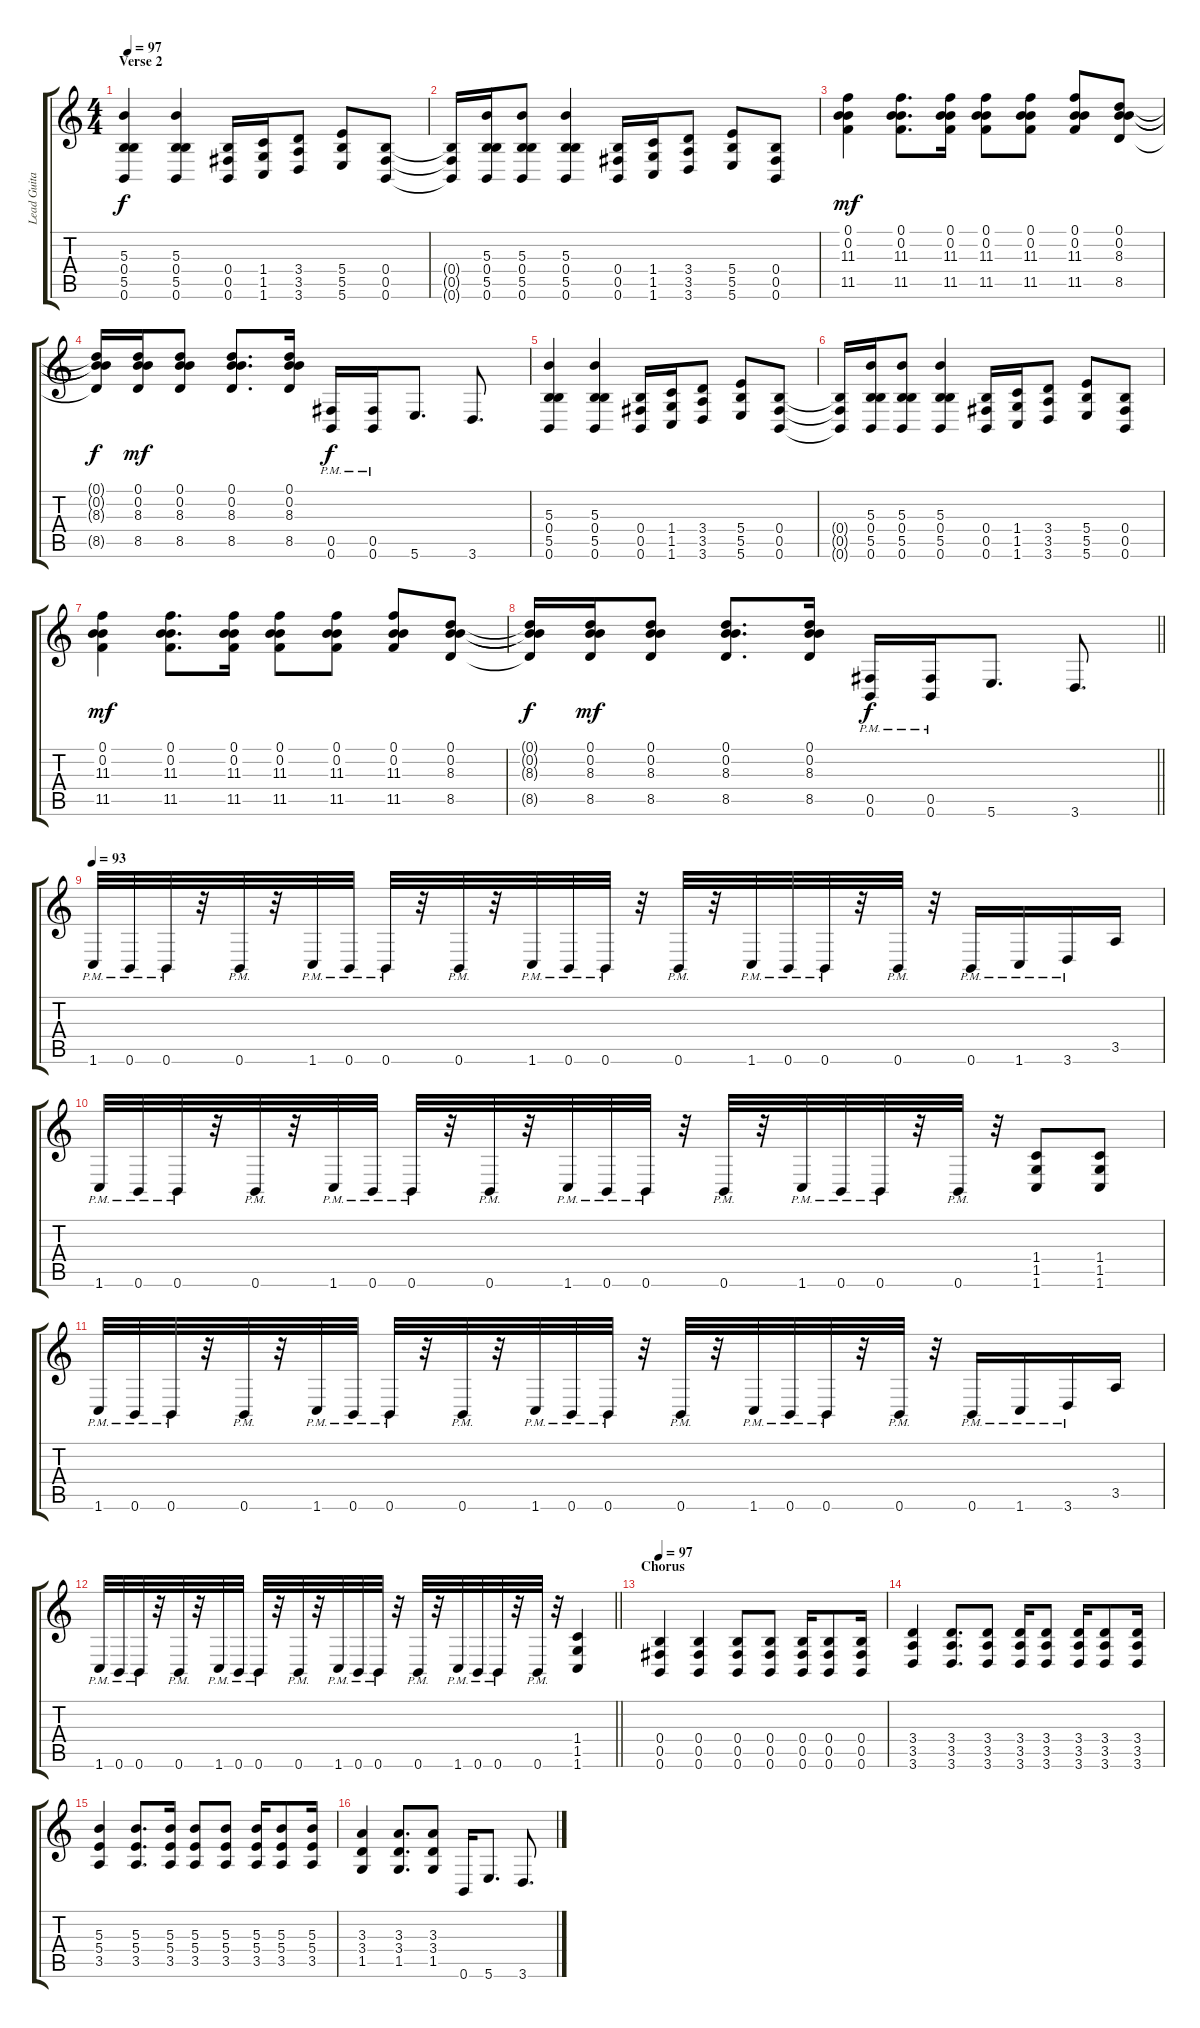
\track ("Lead Guitar" "Lead Guita") {instrument distortionguitar}
\staff {score tabs}
\tuning (B3 B3 Gb3 B2 Gb2 B1) {hide}
\ts (4 4)
\section ("" "Verse 2")
\tempo 97
\clef g2
\ks c
(5.3 0.4 5.5 0.6).4{dy f balance 0} (5.3 0.4 5.5 0.6).4 (0.4 0.5 0.6).16 (1.4 1.5 1.6).16 (3.4 3.5 3.6).8 (5.4 5.5 5.6).8 (0.4 0.5 0.6).8 |
(0.4{t} 0.5{t} 0.6{t}).16 (5.3 0.4 5.5 0.6).16 (5.3 0.4 5.5 0.6).8 (5.3 0.4 5.5 0.6).4 (0.4 0.5 0.6).16 (1.4 1.5 1.6).16 (3.4 3.5 3.6).8 (5.4 5.5 5.6).8 (0.4 0.5 0.6).8 |
(0.1 0.2 11.3 11.5).4{dy mf} (0.1 0.2 11.3 11.5).8{d} (0.1 0.2 11.3 11.5).16 (0.1 0.2 11.3 11.5).8 (0.1 0.2 11.3 11.5).8 (0.1 0.2 11.3 11.5).8 (0.1 0.2 8.3 8.5).8 |
(0.1{t} 0.2{t} 8.3{t} 8.5{t}).16{dy f} (0.1 0.2 8.3 8.5).16{dy mf} (0.1 0.2 8.3 8.5).8 (0.1 0.2 8.3 8.5).8{d} (0.1 0.2 8.3 8.5).16 (0.5{pm} 0.6{pm}).16{dy f} (0.5{pm} 0.6{pm}).16 5.6.8{d} 3.6.8{d} |
(5.3 0.4 5.5 0.6).4 (5.3 0.4 5.5 0.6).4 (0.4 0.5 0.6).16 (1.4 1.5 1.6).16 (3.4 3.5 3.6).8 (5.4 5.5 5.6).8 (0.4 0.5 0.6).8 |
(0.4{t} 0.5{t} 0.6{t}).16 (5.3 0.4 5.5 0.6).16 (5.3 0.4 5.5 0.6).8 (5.3 0.4 5.5 0.6).4 (0.4 0.5 0.6).16 (1.4 1.5 1.6).16 (3.4 3.5 3.6).8 (5.4 5.5 5.6).8 (0.4 0.5 0.6).8 |
(0.1 0.2 11.3 11.5).4{dy mf} (0.1 0.2 11.3 11.5).8{d} (0.1 0.2 11.3 11.5).16 (0.1 0.2 11.3 11.5).8 (0.1 0.2 11.3 11.5).8 (0.1 0.2 11.3 11.5).8 (0.1 0.2 8.3 8.5).8 |
\barLineRight lightlight
(0.1{t} 0.2{t} 8.3{t} 8.5{t}).16{dy f} (0.1 0.2 8.3 8.5).16{dy mf} (0.1 0.2 8.3 8.5).8 (0.1 0.2 8.3 8.5).8{d} (0.1 0.2 8.3 8.5).16 (0.5{pm} 0.6{pm}).16{dy f} (0.5{pm} 0.6{pm}).16 5.6.8{d} 3.6.8{d} |
\section ("" "")
\tempo 93
1.6{pm}.32 0.6{pm}.32 0.6{pm}.32 r.32 0.6{pm}.32 r.32 1.6{pm}.32 0.6{pm}.32 0.6{pm}.32 r.32 0.6{pm}.32 r.32 1.6{pm}.32 0.6{pm}.32 0.6{pm}.32 r.32 0.6{pm}.32 r.32 1.6{pm}.32 0.6{pm}.32 0.6{pm}.32 r.32 0.6{pm}.32 r.32 0.6{pm}.16 1.6{pm}.16 3.6{pm}.16 3.5.16 |
1.6{pm}.32 0.6{pm}.32 0.6{pm}.32 r.32 0.6{pm}.32 r.32 1.6{pm}.32 0.6{pm}.32 0.6{pm}.32 r.32 0.6{pm}.32 r.32 1.6{pm}.32 0.6{pm}.32 0.6{pm}.32 r.32 0.6{pm}.32 r.32 1.6{pm}.32 0.6{pm}.32 0.6{pm}.32 r.32 0.6{pm}.32 r.32 (1.4 1.5 1.6).8 (1.4 1.5 1.6).8 |
1.6{pm}.32 0.6{pm}.32 0.6{pm}.32 r.32 0.6{pm}.32 r.32 1.6{pm}.32 0.6{pm}.32 0.6{pm}.32 r.32 0.6{pm}.32 r.32 1.6{pm}.32 0.6{pm}.32 0.6{pm}.32 r.32 0.6{pm}.32 r.32 1.6{pm}.32 0.6{pm}.32 0.6{pm}.32 r.32 0.6{pm}.32 r.32 0.6{pm}.16 1.6{pm}.16 3.6{pm}.16 3.5.16 |
\barLineRight lightlight
1.6{pm}.32 0.6{pm}.32 0.6{pm}.32 r.32 0.6{pm}.32 r.32 1.6{pm}.32 0.6{pm}.32 0.6{pm}.32 r.32 0.6{pm}.32 r.32 1.6{pm}.32 0.6{pm}.32 0.6{pm}.32 r.32 0.6{pm}.32 r.32 1.6{pm}.32 0.6{pm}.32 0.6{pm}.32 r.32 0.6{pm}.32 r.32 (1.4 1.5 1.6).4 |
\section ("" "Chorus")
\tempo 97
(0.4 0.5 0.6).4 (0.4 0.5 0.6).4 (0.4 0.5 0.6).8 (0.4 0.5 0.6).8 (0.4 0.5 0.6).16 (0.4 0.5 0.6).8 (0.4 0.5 0.6).16 |
(3.4 3.5 3.6).4 (3.4 3.5 3.6).8{d} (3.4 3.5 3.6).8 (3.4 3.5 3.6).16 (3.4 3.5 3.6).8 (3.4 3.5 3.6).16 (3.4 3.5 3.6).8 (3.4 3.5 3.6).16 |
(5.3 5.4 3.5).4 (5.3 5.4 3.5).8{d} (5.3 5.4 3.5).16 (5.3 5.4 3.5).8 (5.3 5.4 3.5).8 (5.3 5.4 3.5).16 (5.3 5.4 3.5).8 (5.3 5.4 3.5).16 |
(3.3 3.4 1.5).4 (3.3 3.4 1.5).8{d} (3.3 3.4 1.5).8 0.6.16 5.6.8{d} 3.6.8{d}
